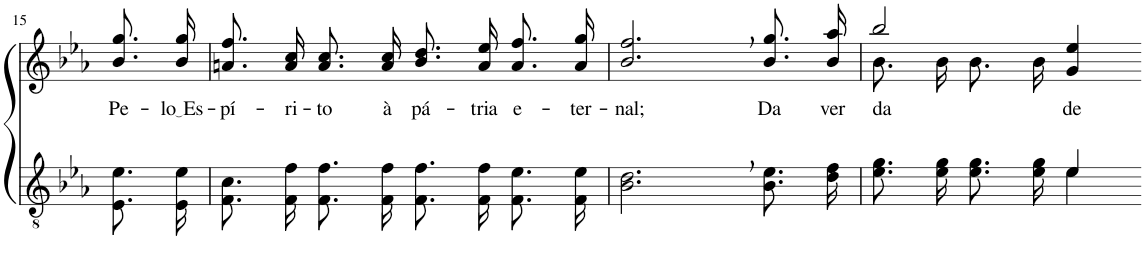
**kern	**kern	**text
*part2	*part1	*part1
*staff2	*staff1	*staff1
*I"Parte III e IV	*I"Parte I e II	*
!!LO:PB:g=z
*clefGv2	*clefG2	*
*Trd4c7	*Trd4c7	*
*k[b-e-a-]	*k[b-e-a-]	*
*M4/4	*M4/4	*
=15	=15	=15
!	!	!LO:LY:b
8.E-/ 8.e-/L	8.b-\ 8.gg\L	Pe-
!	!	!LO:LY:b
16E-/ 16e-/Jk	16b-\ 16gg\Jk	lo Es
=16	=16	=16
!	!	!LO:LY:b
8.F\ 8.c\L	8.an\ 8.ff\L	-pí-
!	!	!LO:LY:b
16F\ 16f\Jk	16a\ 16cc\Jk	-ri-
!	!	!LO:LY:b
8.F\ 8.f\L	8.a\ 8.cc\L	-to
!	!	!LO:LY:b
16F\ 16f\Jk	16a\ 16cc\Jk	à
!	!	!LO:LY:b
8.F\ 8.f\L	8.b-\ 8.dd\L	pá-
!	!	!LO:LY:b
16F\ 16f\Jk	16a\ 16ee-\Jk	-tria
!	!	!LO:LY:b
8.F\ 8.e-\L	8.a\ 8.ff\L	e-
!	!	!LO:LY:b
16F\ 16e-\Jk	16a\ 16gg\Jk	-ter-
=17	=17	=17
!	!	!LO:LY:b
2.B-\, 2.d\,	2.b-/, 2.ff/,	-nal;
!	!	!LO:LY:b
8.B-\ 8.e-\L	8.b-\ 8.gg\L	Da
!	!	!LO:LY:b
16d\ 16f\Jk	16b-\ 16aa-\Jk	ver-
=18	=18	=18
*^	*^	*
!	!	!	!	!LO:LY:b
8.e-\ 8.g\L	2ryy	2bb-/	8.b-\L	-da-
16e-\ 16g\Jk	.	.	16b-\Jk	.
8.e-\ 8.g\L	.	.	8.b-\L	.
16e-\ 16g\Jk	.	.	16b-\Jk	.
!	!	!	!	!LO:LY:b
4e-\	4e-/	4g/ 4ee-/	4ryy	-de
*v	*v	*	*	*
*	*v	*v	*
=-	=-	=-
*-	*-	*-
